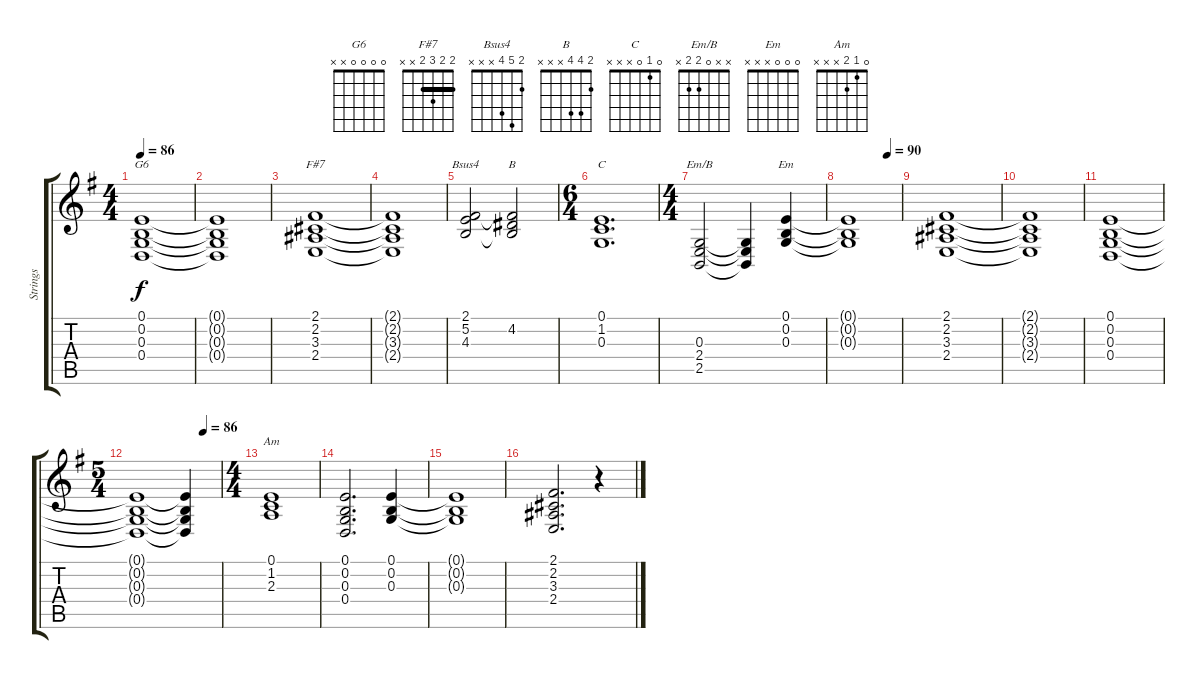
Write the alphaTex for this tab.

\track ("Strings" "Strings") {instrument stringensemble2}
\staff {score tabs}
\tuning (E4 B3 G3 D3 A2 E2) {hide}
\chord ("G6" 0 0 0 0 x x)
\chord ("F#7" 2 2 3 2 x x) {barre 2}
\chord ("Bsus4" 2 5 4 x x x)
\chord ("B" 2 4 4 x x x)
\chord ("C" 0 1 0 x x x)
\chord ("Em/B" x x 0 2 2 x)
\chord ("Em" 0 0 0 x x x)
\chord ("Am" 0 1 2 x x x)
\ts (4 4)
\tempo 86
\clef g2
\ks eminor
(0.1 0.2 0.3 0.4).1{ch "G6" dy f} |
(0.1{t} 0.2{t} 0.3{t} 0.4{t}).1 |
(2.1 2.2 3.3 2.4).1{ch "F#7"} |
(2.1{t} 2.2{t} 3.3{t} 2.4{t}).1 |
(2.1 5.2 4.3).2{ch "Bsus4"} (2.1{t} 4.2 4.3{t}).2{ch "B"} |
\ts (6 4)
(0.1 1.2 0.3).1{d ch "C"} |
\ts (4 4)
(0.3 2.4 2.5).2{ch "Em/B"} (0.3{t} 2.4{t} 2.5{t}).4 (0.1 0.2 0.3).4{ch "Em"} |
\tempo (90 0.75)
(0.1{t} 0.2{t} 0.3{t}).1 |
(2.1 2.2 3.3 2.4).1 |
(2.1{t} 2.2{t} 3.3{t} 2.4{t}).1 |
(0.1 0.2 0.3 0.4).1 |
\ts (5 4)
\tempo (86 0.8)
(0.1{t} 0.2{t} 0.3{t} 0.4{t}).1 (0.1{t} 0.2{t} 0.3{t} 0.4{t}).4 |
\ts (4 4)
(0.1 1.2 2.3).1{ch "Am"} |
(0.1 0.2 0.3 0.4).2{d} (0.1 0.2 0.3).4 |
(0.1{t} 0.2{t} 0.3{t}).1 |
(2.1 2.2 3.3 2.4).2{d} r.4
